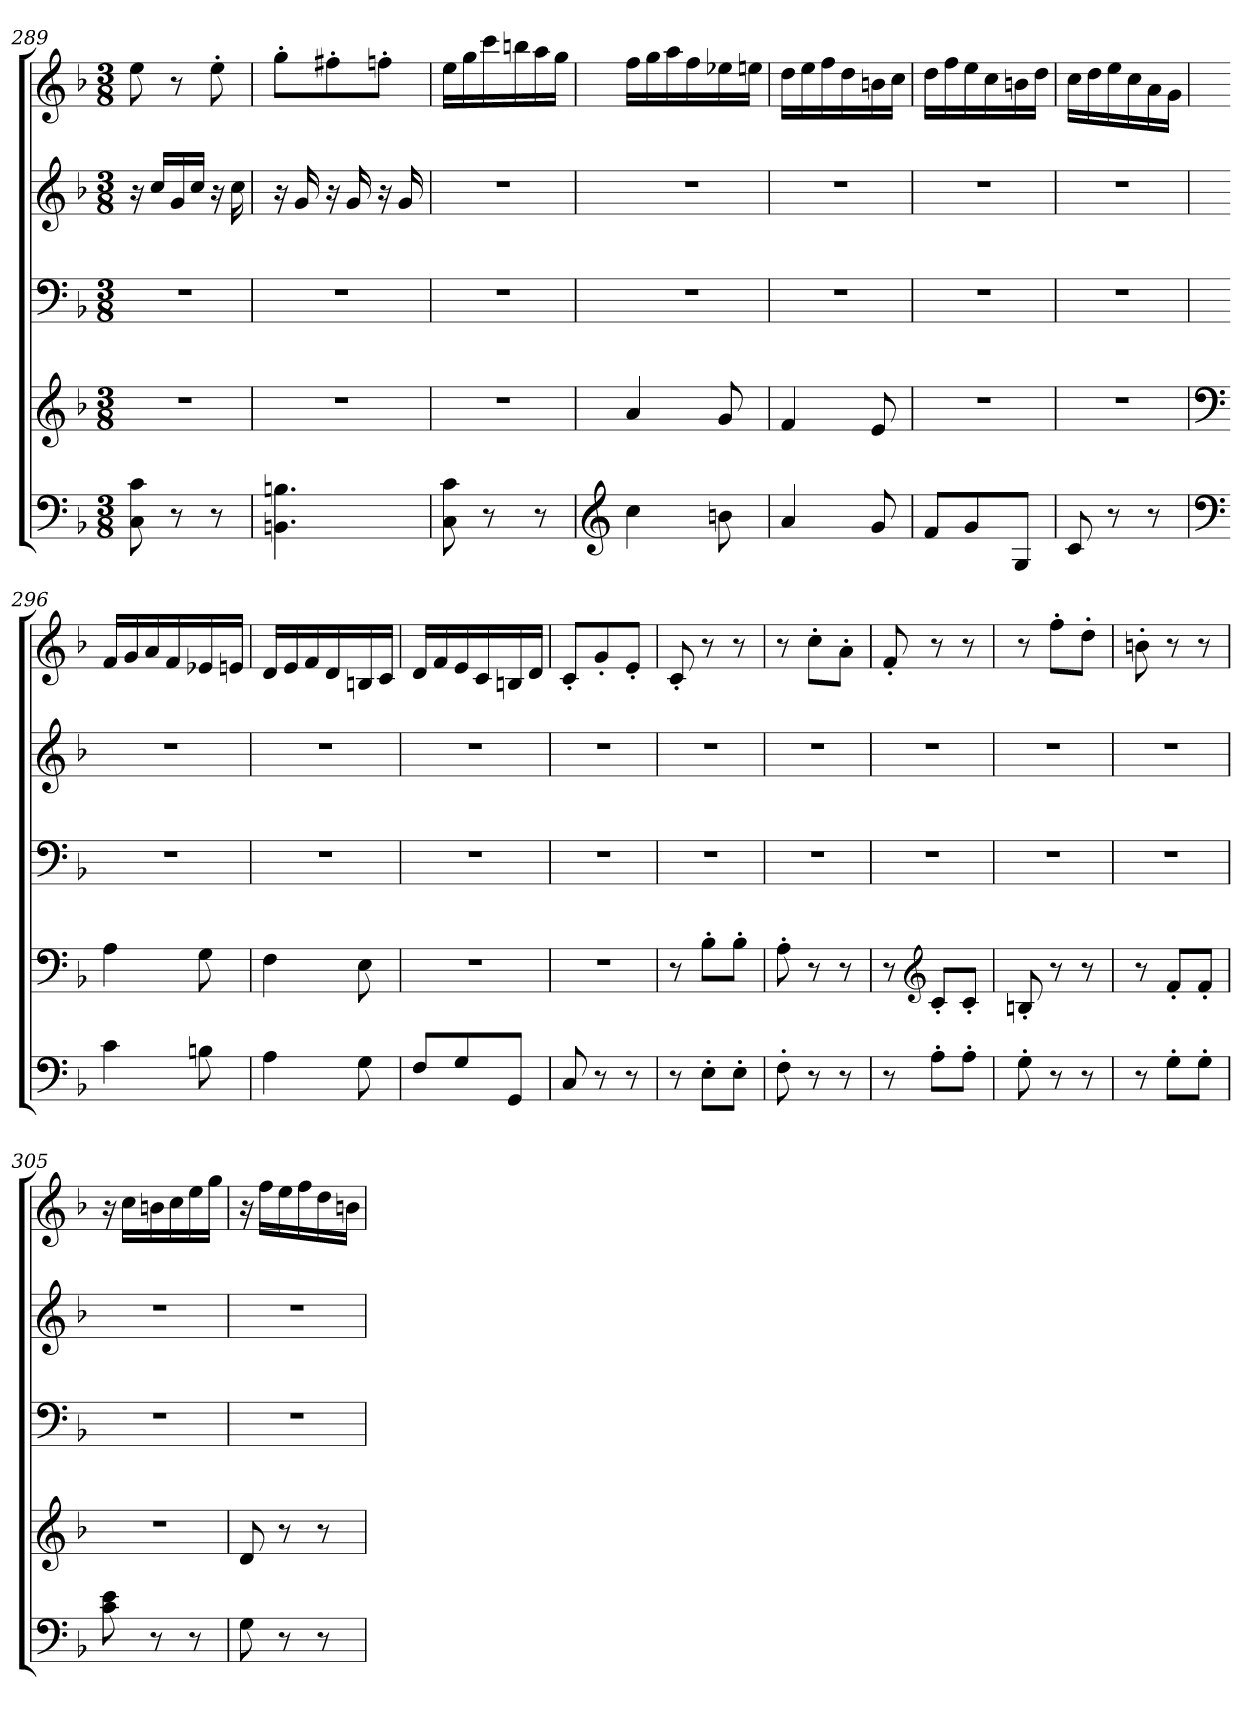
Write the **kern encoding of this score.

**kern	**kern	**kern	**kern	**kern
*part5	*part4	*part3	*part2	*part1
*staff5	*staff4	*staff3	*staff2	*staff1
*clefF4	*clefG2	*clefF4	*clefG2	*clefG2
*k[b-]	*k[b-]	*k[b-]	*k[b-]	*k[b-]
*M3/8	*M3/8	*M3/8	*M3/8	*M3/8
=289	=289	=289	=289	=289
8C\ 8c\	4.r	4.r	16r	8ee\
.	.	.	16cc/LL	.
8r	.	.	16g/	8r
.	.	.	16cc/JJ	.
8r	.	.	16r	8ee'\
.	.	.	16cc\	.
=290	=290	=290	=290	=290
4.BBn\ 4.Bn\	4.r	4.r	16r	8gg'\L
.	.	.	16g/	.
.	.	.	16r	8ff#X'\
.	.	.	16g/	.
.	.	.	16r	8ffn'\J
.	.	.	16g/	.
=291	=291	=291	=291	=291
*	*	*	*	*MM150
8C\ 8c\	4.r	4.r	4.r	16ee\LL
.	.	.	.	16gg\
8r	.	.	.	16ccc\
.	.	.	.	16bbn\
8r	.	.	.	16aa\
.	.	.	.	16gg\JJ
=292	=292	=292	=292	=292
*clefG2	*	*	*	*
4cc\	4a/	4.r	4.r	16ff\LL
.	.	.	.	16gg\
.	.	.	.	16aa\
.	.	.	.	16ff\
8bn\	8g/	.	.	16ee-X\
.	.	.	.	16een\JJ
!!LO:LB:g=z
=293	=293	=293	=293	=293
4a/	4f/	4.r	4.r	16dd\LL
.	.	.	.	16ee\
.	.	.	.	16ff\
.	.	.	.	16dd\
8g/	8e/	.	.	16bn\
.	.	.	.	16cc\JJ
=294	=294	=294	=294	=294
8f/L	4.r	4.r	4.r	16dd\LL
.	.	.	.	16ff\
8g/	.	.	.	16ee\
.	.	.	.	16cc\
8G/J	.	.	.	16bn\
.	.	.	.	16dd\JJ
=295	=295	=295	=295	=295
*	*	*	*	*MM150
8c/	4.r	4.r	4.r	16cc\LL
.	.	.	.	16dd\
8r	.	.	.	16ee\
.	.	.	.	16cc\
8r	.	.	.	16a\
.	.	.	.	16g\JJ
=296	=296	=296	=296	=296
*clefF4	*clefF4	*	*	*
4c\	4A\	4.r	4.r	16f/LL
.	.	.	.	16g/
.	.	.	.	16a/
.	.	.	.	16f/
8Bn\	8G\	.	.	16e-X/
.	.	.	.	16en/JJ
=297	=297	=297	=297	=297
4A\	4F\	4.r	4.r	16d/LL
.	.	.	.	16e/
.	.	.	.	16f/
.	.	.	.	16d/
8G\	8E\	.	.	16Bn/
.	.	.	.	16c/JJ
!!LO:PB:g=z
=298	=298	=298	=298	=298
8F/L	4.r	4.r	4.r	16d/LL
.	.	.	.	16f/
8G/	.	.	.	16e/
.	.	.	.	16c/
8GG/J	.	.	.	16Bn/
.	.	.	.	16d/JJ
=299	=299	=299	=299	=299
*	*	*	*	*MM150
8C/	4.r	4.r	4.r	8c'/L
8r	.	.	.	8g'/
8r	.	.	.	8e'/J
=300	=300	=300	=300	=300
8r	8r	4.r	4.r	8c'/
8E'\L	8B-'\L	.	.	8r
8E'\J	8B-'\J	.	.	8r
=301	=301	=301	=301	=301
8F'\	8A'\	4.r	4.r	8r
8r	8r	.	.	8cc'\L
8r	8r	.	.	8a'\J
=302	=302	=302	=302	=302
8r	8r	4.r	4.r	8f'/
*	*clefG2	*	*	*
8A'\L	8c'/L	.	.	8r
8A'\J	8c'/J	.	.	8r
=303	=303	=303	=303	=303
8G'\	8Bn'/	4.r	4.r	8r
8r	8r	.	.	8ff'\L
8r	8r	.	.	8dd'\J
=304	=304	=304	=304	=304
8r	8r	4.r	4.r	8bn'\
8G'\L	8f'/L	.	.	8r
8G'\J	8f'/J	.	.	8r
=305	=305	=305	=305	=305
8c\ 8e\	4.r	4.r	4.r	16r
.	.	.	.	16cc\LL
8r	.	.	.	16bn\
.	.	.	.	16cc\
8r	.	.	.	16ee\
.	.	.	.	16gg\JJ
!!LO:LB:g=z
=306	=306	=306	=306	=306
8G\	8d/	4.r	4.r	16r
.	.	.	.	16ff\LL
8r	8r	.	.	16ee\
.	.	.	.	16ff\
8r	8r	.	.	16dd\
.	.	.	.	16bn\JJ
=	=	=	=	=
*-	*-	*-	*-	*-
